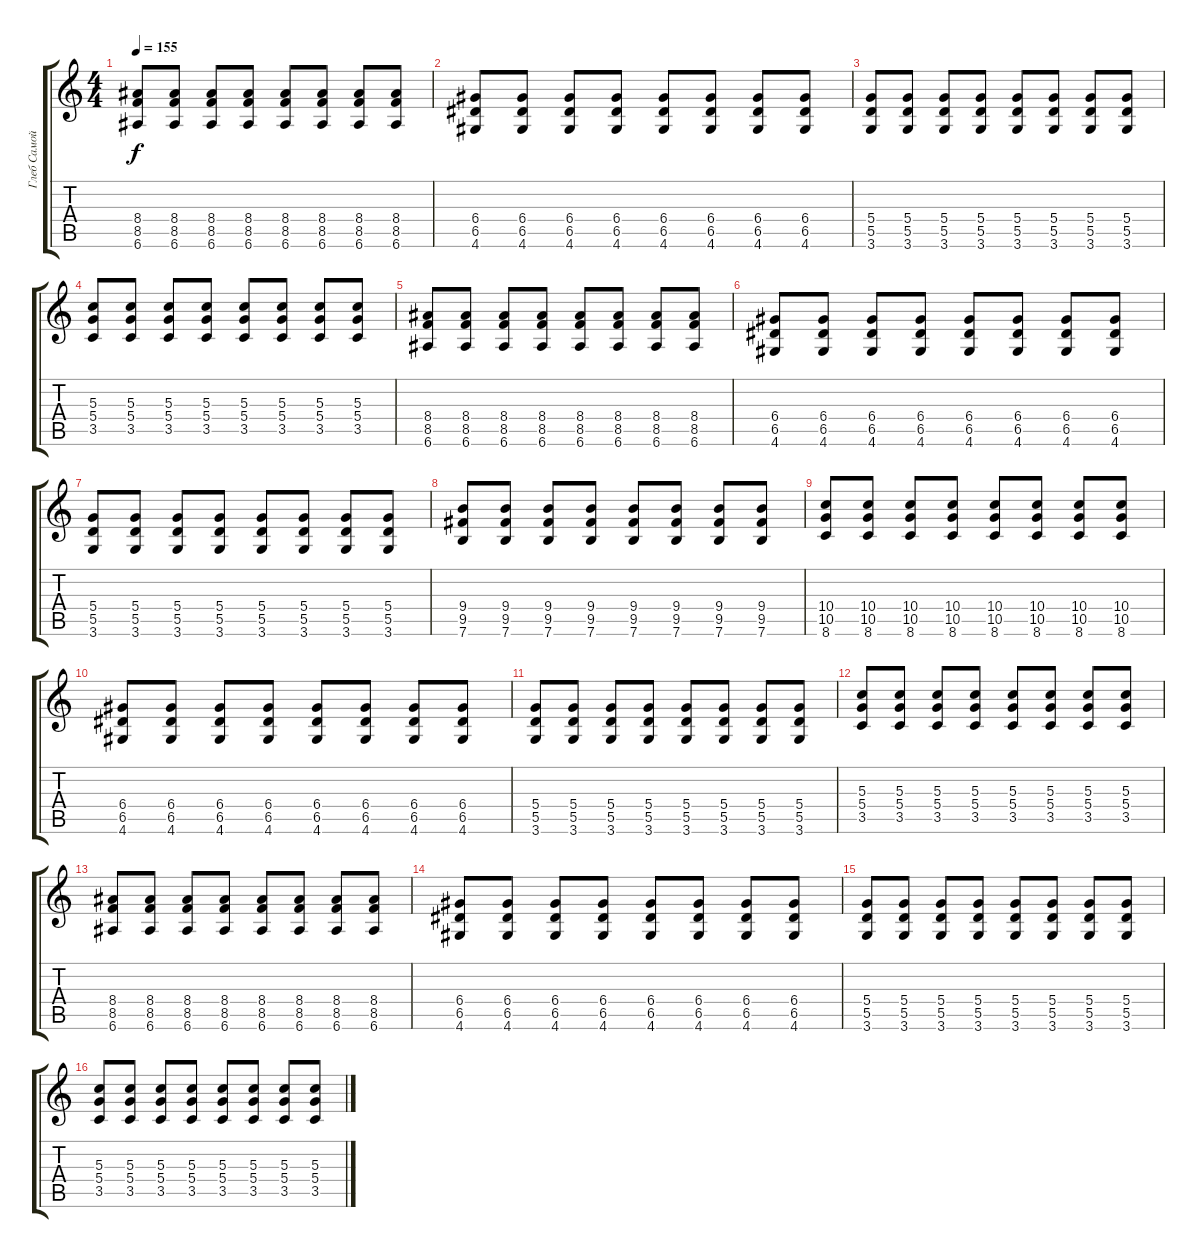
\track ("Глеб Самойлов" "Глеб Самой") {instrument distortionguitar}
\staff {score tabs}
\tuning (E4 B3 G3 D3 A2 E2) {hide}
\ts (4 4)
\tempo 155
\clef g2
\ks c
(8.4 8.5 6.6).8{dy f} (8.4 8.5 6.6).8 (8.4 8.5 6.6).8 (8.4 8.5 6.6).8 (8.4 8.5 6.6).8 (8.4 8.5 6.6).8 (8.4 8.5 6.6).8 (8.4 8.5 6.6).8 |
(6.4 6.5 4.6).8 (6.4 6.5 4.6).8 (6.4 6.5 4.6).8 (6.4 6.5 4.6).8 (6.4 6.5 4.6).8 (6.4 6.5 4.6).8 (6.4 6.5 4.6).8 (6.4 6.5 4.6).8 |
(5.4 5.5 3.6).8 (5.4 5.5 3.6).8 (5.4 5.5 3.6).8 (5.4 5.5 3.6).8 (5.4 5.5 3.6).8 (5.4 5.5 3.6).8 (5.4 5.5 3.6).8 (5.4 5.5 3.6).8 |
(5.3 5.4 3.5).8 (5.3 5.4 3.5).8 (5.3 5.4 3.5).8 (5.3 5.4 3.5).8 (5.3 5.4 3.5).8 (5.3 5.4 3.5).8 (5.3 5.4 3.5).8 (5.3 5.4 3.5).8 |
(8.4 8.5 6.6).8 (8.4 8.5 6.6).8 (8.4 8.5 6.6).8 (8.4 8.5 6.6).8 (8.4 8.5 6.6).8 (8.4 8.5 6.6).8 (8.4 8.5 6.6).8 (8.4 8.5 6.6).8 |
(6.4 6.5 4.6).8 (6.4 6.5 4.6).8 (6.4 6.5 4.6).8 (6.4 6.5 4.6).8 (6.4 6.5 4.6).8 (6.4 6.5 4.6).8 (6.4 6.5 4.6).8 (6.4 6.5 4.6).8 |
(5.4 5.5 3.6).8 (5.4 5.5 3.6).8 (5.4 5.5 3.6).8 (5.4 5.5 3.6).8 (5.4 5.5 3.6).8 (5.4 5.5 3.6).8 (5.4 5.5 3.6).8 (5.4 5.5 3.6).8 |
(9.4 9.5 7.6).8 (9.4 9.5 7.6).8 (9.4 9.5 7.6).8 (9.4 9.5 7.6).8 (9.4 9.5 7.6).8 (9.4 9.5 7.6).8 (9.4 9.5 7.6).8 (9.4 9.5 7.6).8 |
(10.4 10.5 8.6).8 (10.4 10.5 8.6).8 (10.4 10.5 8.6).8 (10.4 10.5 8.6).8 (10.4 10.5 8.6).8 (10.4 10.5 8.6).8 (10.4 10.5 8.6).8 (10.4 10.5 8.6).8 |
(6.4 6.5 4.6).8 (6.4 6.5 4.6).8 (6.4 6.5 4.6).8 (6.4 6.5 4.6).8 (6.4 6.5 4.6).8 (6.4 6.5 4.6).8 (6.4 6.5 4.6).8 (6.4 6.5 4.6).8 |
(5.4 5.5 3.6).8 (5.4 5.5 3.6).8 (5.4 5.5 3.6).8 (5.4 5.5 3.6).8 (5.4 5.5 3.6).8 (5.4 5.5 3.6).8 (5.4 5.5 3.6).8 (5.4 5.5 3.6).8 |
(5.3 5.4 3.5).8 (5.3 5.4 3.5).8 (5.3 5.4 3.5).8 (5.3 5.4 3.5).8 (5.3 5.4 3.5).8 (5.3 5.4 3.5).8 (5.3 5.4 3.5).8 (5.3 5.4 3.5).8 |
(8.4 8.5 6.6).8 (8.4 8.5 6.6).8 (8.4 8.5 6.6).8 (8.4 8.5 6.6).8 (8.4 8.5 6.6).8 (8.4 8.5 6.6).8 (8.4 8.5 6.6).8 (8.4 8.5 6.6).8 |
(6.4 6.5 4.6).8 (6.4 6.5 4.6).8 (6.4 6.5 4.6).8 (6.4 6.5 4.6).8 (6.4 6.5 4.6).8 (6.4 6.5 4.6).8 (6.4 6.5 4.6).8 (6.4 6.5 4.6).8 |
(5.4 5.5 3.6).8 (5.4 5.5 3.6).8 (5.4 5.5 3.6).8 (5.4 5.5 3.6).8 (5.4 5.5 3.6).8 (5.4 5.5 3.6).8 (5.4 5.5 3.6).8 (5.4 5.5 3.6).8 |
(5.3 5.4 3.5).8 (5.3 5.4 3.5).8 (5.3 5.4 3.5).8 (5.3 5.4 3.5).8 (5.3 5.4 3.5).8 (5.3 5.4 3.5).8 (5.3 5.4 3.5).8 (5.3 5.4 3.5).8
